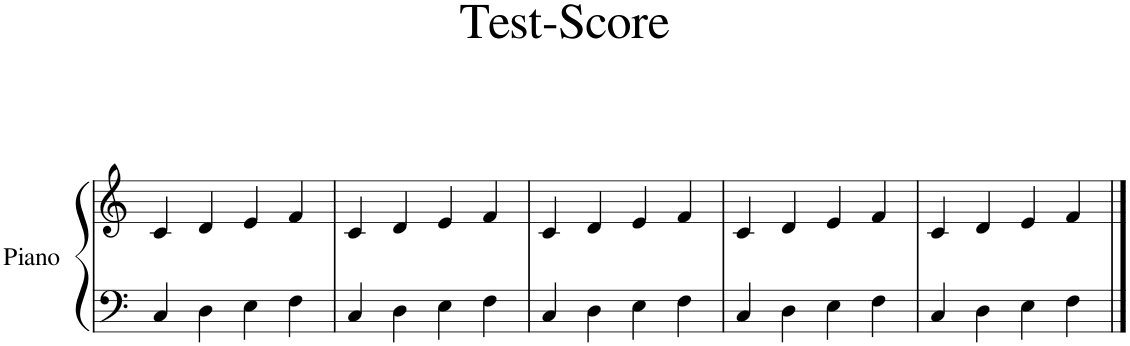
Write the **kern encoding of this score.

**kern	**kern
*part1	*part1
*staff2	*staff1
*I"Piano	*
*I'Pno.	*
*clefF4	*clefG2
*k[]	*k[]
=1	=1
4C/	4c/
4D\	4d/
4E\	4e/
4F\	4f/
=2	=2
4C/	4c/
4D\	4d/
4E\	4e/
4F\	4f/
=3	=3
4C/	4c/
4D\	4d/
4E\	4e/
4F\	4f/
=4	=4
4C/	4c/
4D\	4d/
4E\	4e/
4F\	4f/
=5	=5
4C/	4c/
4D\	4d/
4E\	4e/
4F\	4f/
==	==
*-	*-
